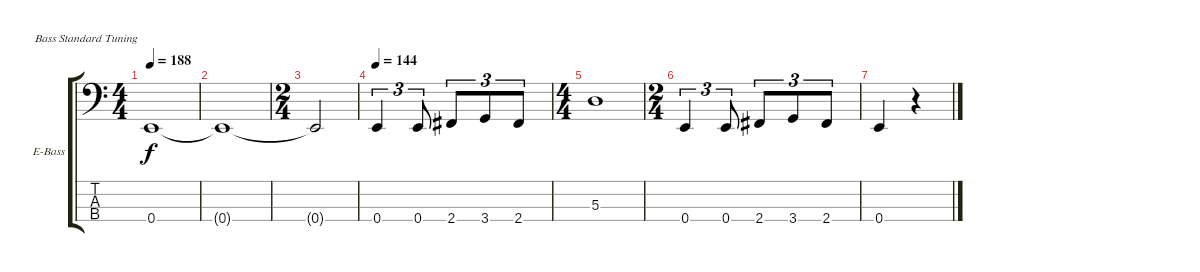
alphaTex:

\bracketExtendMode groupsimilarinstruments
\firstSystemTrackNameOrientation horizontal
\otherSystemsTrackNameOrientation horizontal
\track ("Cliff Burton" "E-Bass") {instrument electricbassfinger}
\staff {score tabs}
\tuning (G2 D2 A1 E1)
\ts (4 4)
\tempo 188
\clef f4
\scale
0.21831
\ks c
0.4{t}.1{dy f} |
\scale
0.21831 0.4{t}.1 |
\ts (2 4)
\beaming (8 2 2)
\scale
0.289604 0.4{t}.2 |
\tempo 144
\scale
0.420792 0.4.4{tu (3 2)} 0.4.8{tu (3 2)} 2.4.8{tu (3 2)} 3.4.8{tu (3 2)} 2.4.8{tu (3 2)} |
\ts (4 4)
\beaming (8 2 2 2 2)
\scale
0.289604 5.3.1 |
\ts (2 4)
\beaming (8 2 2)
\scale
0.757576 0.4.4{tu (3 2)} 0.4.8{tu (3 2)} 2.4.8{tu (3 2)} 3.4.8{tu (3 2)} 2.4.8{tu (3 2)} |
\scale
0.242424 0.4.4 r.4
